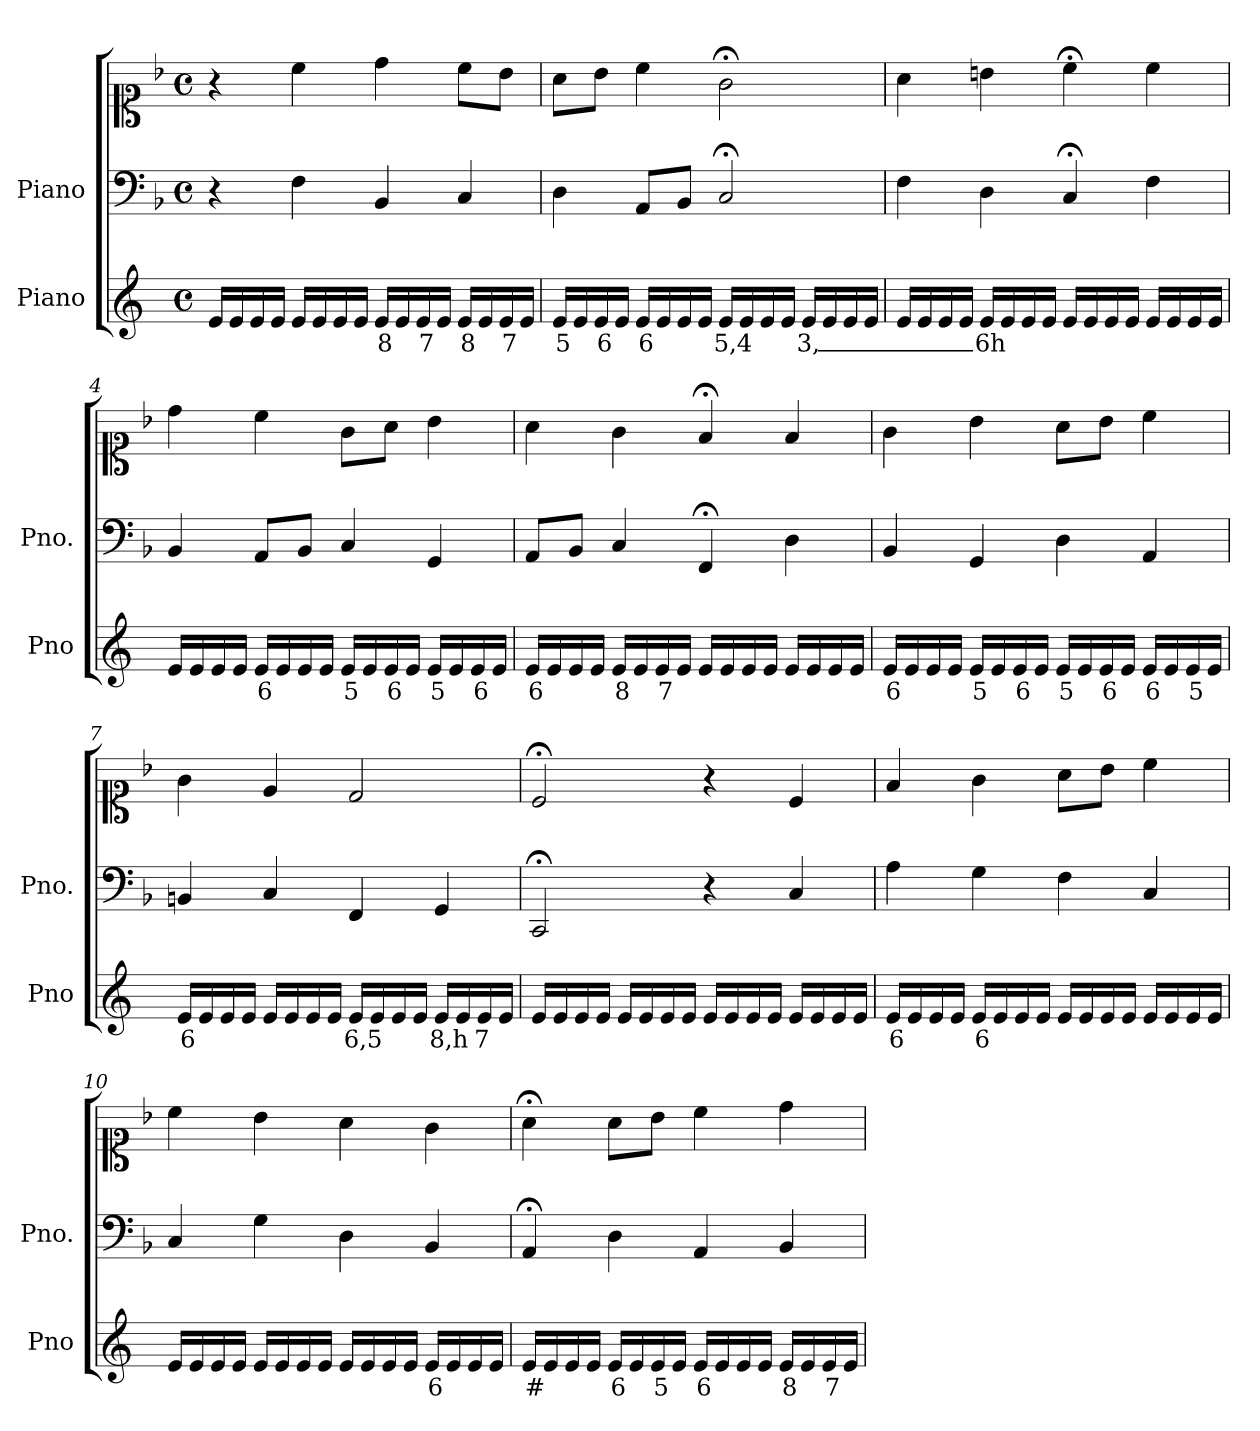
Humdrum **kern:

**kern	**text	**kern	**kern
*part2	*part2	*part1	*part1
*staff3	*staff3	*staff2	*staff1
*I"Piano	*	*I"Piano	*
*I'Pno	*	*I'Pno.	*
*clefG2	*	*clefF4	*clefC1
*k[]	*	*k[b-]	*k[b-]
*M4/4	*	*M4/4	*M4/4
*met(c)	*	*met(c)	*met(c)
=1	=1	=1	=1
16e/LL	.	4r	4r
16e/	.	.	.
16e/	.	.	.
16e/JJ	.	.	.
16e/LL	.	4F\	4cc\
16e/	.	.	.
16e/	.	.	.
16e/JJ	.	.	.
!	!LO:LY:b	!	!
16e/LL	8	4BB-/	4dd\
16e/	.	.	.
!	!LO:LY:b	!	!
16e/	7	.	.
16e/JJ	.	.	.
!	!LO:LY:b	!	!
16e/LL	8	4C/	8cc\L
16e/	.	.	.
!	!LO:LY:b	!	!
16e/	7	.	8b-\J
16e/JJ	.	.	.
=2	=2	=2	=2
!	!LO:LY:b	!	!
16e/LL	5	4D\	8a\L
16e/	.	.	.
!	!LO:LY:b	!	!
16e/	6	.	8b-\J
16e/JJ	.	.	.
!	!LO:LY:b	!	!
16e/LL	6	8AA/L	4cc\
16e/	.	.	.
16e/	.	8BB-/J	.
16e/JJ	.	.	.
!	!LO:LY:b	!	!
16e/LL	5,4	2C;</	2g;<\
16e/	.	.	.
16e/	.	.	.
16e/JJ	.	.	.
!	!LO:LY:b	!	!
16e/LL	3,_	.	.
16e/	.	.	.
16e/	.	.	.
16e/JJ	.	.	.
=3	=3	=3	=3
16e/LL	.	4F\	4a\
16e/	.	.	.
16e/	.	.	.
16e/JJ	.	.	.
!	!LO:LY:b	!	!
16e/LL	6h	4D\	4bn\
16e/	.	.	.
16e/	.	.	.
16e/JJ	.	.	.
16e/LL	.	4C;</	4cc;<\
16e/	.	.	.
16e/	.	.	.
16e/JJ	.	.	.
16e/LL	.	4F\	4cc\
16e/	.	.	.
16e/	.	.	.
16e/JJ	.	.	.
=4	=4	=4	=4
16e/LL	.	4BB-/	4dd\
16e/	.	.	.
16e/	.	.	.
16e/JJ	.	.	.
!	!LO:LY:b	!	!
16e/LL	6	8AA/L	4cc\
16e/	.	.	.
16e/	.	8BB-/J	.
16e/JJ	.	.	.
!	!LO:LY:b	!	!
16e/LL	5	4C/	8g\L
16e/	.	.	.
!	!LO:LY:b	!	!
16e/	6	.	8a\J
16e/JJ	.	.	.
!	!LO:LY:b	!	!
16e/LL	5	4GG/	4b-\
16e/	.	.	.
!	!LO:LY:b	!	!
16e/	6	.	.
16e/JJ	.	.	.
=5	=5	=5	=5
!	!LO:LY:b	!	!
16e/LL	6	8AA/L	4a\
16e/	.	.	.
16e/	.	8BB-/J	.
16e/JJ	.	.	.
!	!LO:LY:b	!	!
16e/LL	8	4C/	4g\
16e/	.	.	.
!	!LO:LY:b	!	!
16e/	7	.	.
16e/JJ	.	.	.
16e/LL	.	4FF;</	4f;</
16e/	.	.	.
16e/	.	.	.
16e/JJ	.	.	.
16e/LL	.	4D\	4f/
16e/	.	.	.
16e/	.	.	.
16e/JJ	.	.	.
=6	=6	=6	=6
!	!LO:LY:b	!	!
16e/LL	6	4BB-/	4g\
16e/	.	.	.
16e/	.	.	.
16e/JJ	.	.	.
!	!LO:LY:b	!	!
16e/LL	5	4GG/	4b-\
16e/	.	.	.
!	!LO:LY:b	!	!
16e/	6	.	.
16e/JJ	.	.	.
!	!LO:LY:b	!	!
16e/LL	5	4D\	8a\L
16e/	.	.	.
!	!LO:LY:b	!	!
16e/	6	.	8b-\J
16e/JJ	.	.	.
!	!LO:LY:b	!	!
16e/LL	6	4AA/	4cc\
16e/	.	.	.
!	!LO:LY:b	!	!
16e/	5	.	.
16e/JJ	.	.	.
=7	=7	=7	=7
!	!LO:LY:b	!	!
16e/LL	6	4BBn/	4g\
16e/	.	.	.
16e/	.	.	.
16e/JJ	.	.	.
16e/LL	.	4C/	4e/
16e/	.	.	.
16e/	.	.	.
16e/JJ	.	.	.
!	!LO:LY:b	!	!
16e/LL	6,5	4FF/	2d/
16e/	.	.	.
16e/	.	.	.
16e/JJ	.	.	.
!	!LO:LY:b	!	!
16e/LL	8,h	4GG/	.
16e/	.	.	.
!	!LO:LY:b	!	!
16e/	7	.	.
16e/JJ	.	.	.
=8	=8	=8	=8
16e/LL	.	2CC;</	2c;</
16e/	.	.	.
16e/	.	.	.
16e/JJ	.	.	.
16e/LL	.	.	.
16e/	.	.	.
16e/	.	.	.
16e/JJ	.	.	.
16e/LL	.	4r	4r
16e/	.	.	.
16e/	.	.	.
16e/JJ	.	.	.
16e/LL	.	4C/	4c/
16e/	.	.	.
16e/	.	.	.
16e/JJ	.	.	.
=9	=9	=9	=9
!	!LO:LY:b	!	!
16e/LL	6	4A\	4f/
16e/	.	.	.
16e/	.	.	.
16e/JJ	.	.	.
!	!LO:LY:b	!	!
16e/LL	6	4G\	4g\
16e/	.	.	.
16e/	.	.	.
16e/JJ	.	.	.
16e/LL	.	4F\	8a\L
16e/	.	.	.
16e/	.	.	8b-\J
16e/JJ	.	.	.
16e/LL	.	4C/	4cc\
16e/	.	.	.
16e/	.	.	.
16e/JJ	.	.	.
=10	=10	=10	=10
16e/LL	.	4C/	4cc\
16e/	.	.	.
16e/	.	.	.
16e/JJ	.	.	.
16e/LL	.	4G\	4b-\
16e/	.	.	.
16e/	.	.	.
16e/JJ	.	.	.
16e/LL	.	4D\	4a\
16e/	.	.	.
16e/	.	.	.
16e/JJ	.	.	.
!	!LO:LY:b	!	!
16e/LL	6	4BB-/	4g\
16e/	.	.	.
16e/	.	.	.
16e/JJ	.	.	.
=11	=11	=11	=11
!	!LO:LY:b	!	!
16e/LL	#	4AA;</	4a;<\
16e/	.	.	.
16e/	.	.	.
16e/JJ	.	.	.
!	!LO:LY:b	!	!
16e/LL	6	4D\	8a\L
16e/	.	.	.
!	!LO:LY:b	!	!
16e/	5	.	8b-\J
16e/JJ	.	.	.
!	!LO:LY:b	!	!
16e/LL	6	4AA/	4cc\
16e/	.	.	.
16e/	.	.	.
16e/JJ	.	.	.
!	!LO:LY:b	!	!
16e/LL	8	4BB-/	4dd\
16e/	.	.	.
!	!LO:LY:b	!	!
16e/	7	.	.
16e/JJ	.	.	.
=	=	=	=
*-	*-	*-	*-
